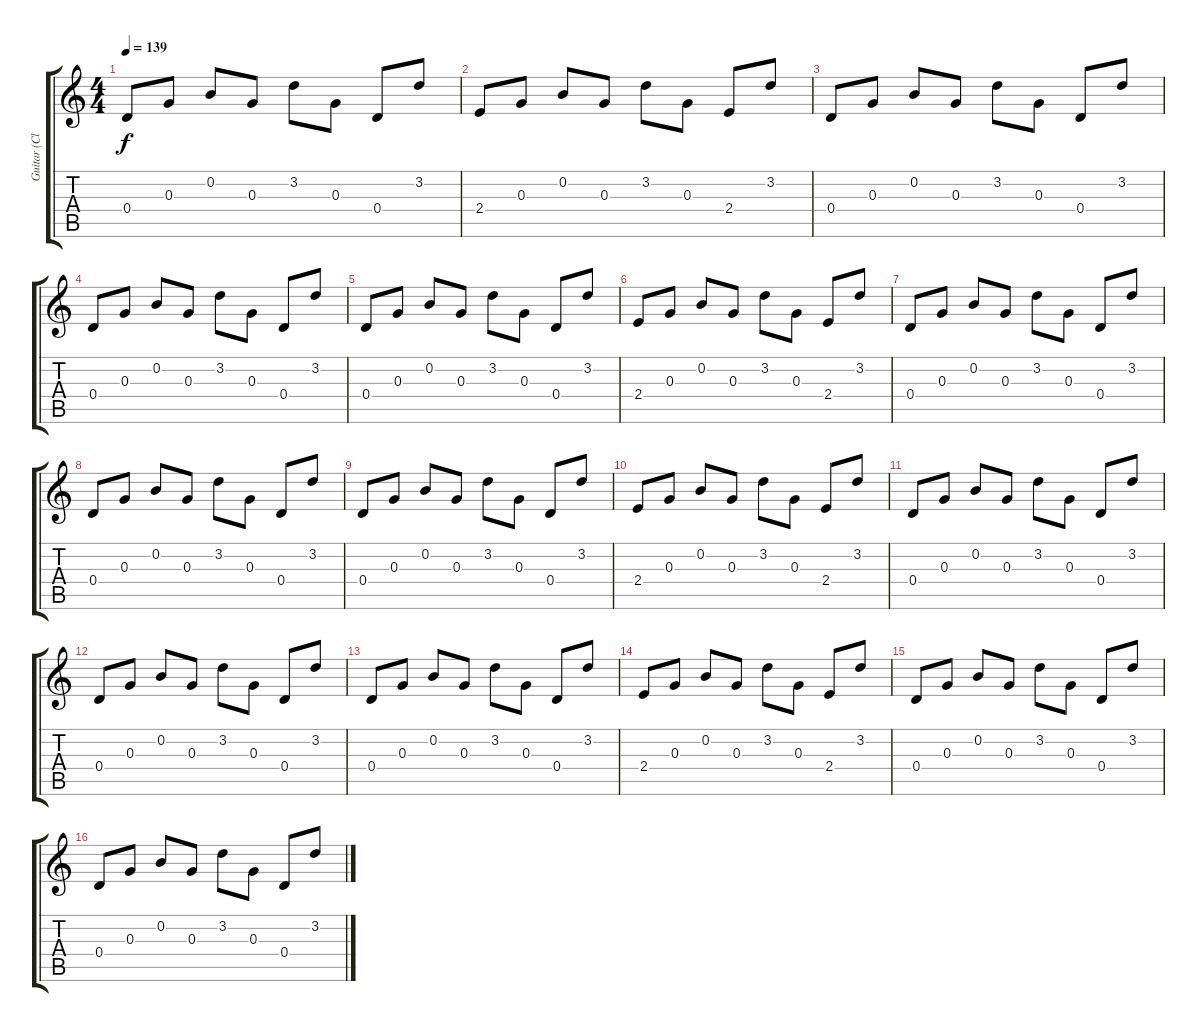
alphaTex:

\track ("Guitar (Clean Double)" "Guitar (Cl") {instrument electricguitarclean}
\staff {score tabs}
\tuning (E4 B3 G3 D3 A2 D2) {hide}
\ts (4 4)
\tempo 139
\clef g2
\ks c
0.4.8{dy f} 0.3.8 0.2.8 0.3.8 3.2.8 0.3.8 0.4.8 3.2.8 |
2.4.8 0.3.8 0.2.8 0.3.8 3.2.8 0.3.8 2.4.8 3.2.8 |
0.4.8 0.3.8 0.2.8 0.3.8 3.2.8 0.3.8 0.4.8 3.2.8 |
0.4.8 0.3.8 0.2.8 0.3.8 3.2.8 0.3.8 0.4.8 3.2.8 |
0.4.8 0.3.8 0.2.8 0.3.8 3.2.8 0.3.8 0.4.8 3.2.8 |
2.4.8 0.3.8 0.2.8 0.3.8 3.2.8 0.3.8 2.4.8 3.2.8 |
0.4.8 0.3.8 0.2.8 0.3.8 3.2.8 0.3.8 0.4.8 3.2.8 |
0.4.8 0.3.8 0.2.8 0.3.8 3.2.8 0.3.8 0.4.8 3.2.8 |
0.4.8 0.3.8 0.2.8 0.3.8 3.2.8 0.3.8 0.4.8 3.2.8 |
2.4.8 0.3.8 0.2.8 0.3.8 3.2.8 0.3.8 2.4.8 3.2.8 |
0.4.8 0.3.8 0.2.8 0.3.8 3.2.8 0.3.8 0.4.8 3.2.8 |
0.4.8 0.3.8 0.2.8 0.3.8 3.2.8 0.3.8 0.4.8 3.2.8 |
0.4.8 0.3.8 0.2.8 0.3.8 3.2.8 0.3.8 0.4.8 3.2.8 |
2.4.8 0.3.8 0.2.8 0.3.8 3.2.8 0.3.8 2.4.8 3.2.8 |
0.4.8 0.3.8 0.2.8 0.3.8 3.2.8 0.3.8 0.4.8 3.2.8 |
0.4.8 0.3.8 0.2.8 0.3.8 3.2.8 0.3.8 0.4.8 3.2.8
